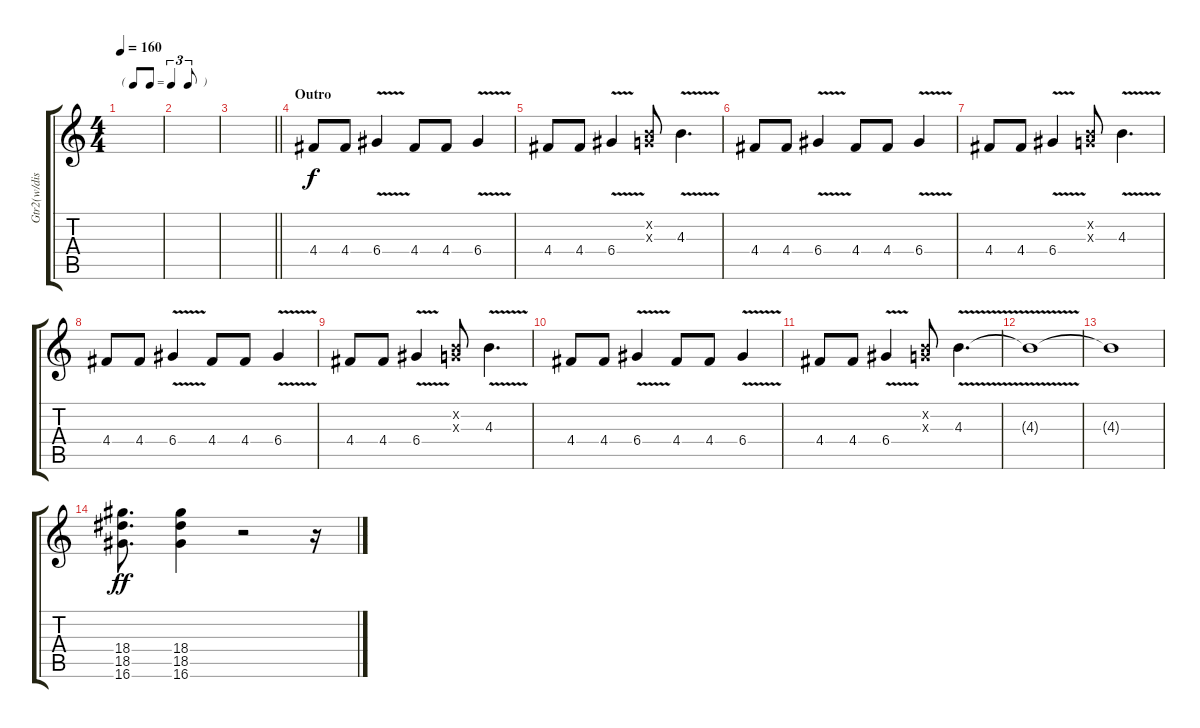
\track ("Gtr2(w/dist)" "Gtr2(w/dis") {instrument distortionguitar}
\staff {score tabs}
\tuning (E4 B3 G3 D3 A2 E2) {hide}
\ts (4 4)
\tf triplet8th
\tempo 160
\clef g2
\ks c
|
|
\barLineRight lightlight
|
\section ("" "Outro")
4.4.8 4.4.8 6.4{v}.4 4.4.8 4.4.8 6.4{v}.4 |
4.4.8 4.4.8 6.4{v}.4 (0.2{x} 0.3{x}).8 4.3{v}.4{d} |
4.4.8 4.4.8 6.4{v}.4 4.4.8 4.4.8 6.4{v}.4 |
4.4.8 4.4.8 6.4{v}.4 (0.2{x} 0.3{x}).8 4.3{v}.4{d} |
4.4.8 4.4.8 6.4{v}.4 4.4.8 4.4.8 6.4{v}.4 |
4.4.8 4.4.8 6.4{v}.4 (0.2{x} 0.3{x}).8 4.3{v}.4{d} |
4.4.8 4.4.8 6.4{v}.4 4.4.8 4.4.8 6.4{v}.4 |
4.4.8 4.4.8 6.4{v}.4 (0.2{x} 0.3{x}).8 4.3{v}.4{d} |
4.3{t}.1{dy f} |
4.3{t}.1 |
(18.4 18.5 16.6).8{d dy ff} (18.4 18.5 16.6).4 r.2 r.16
